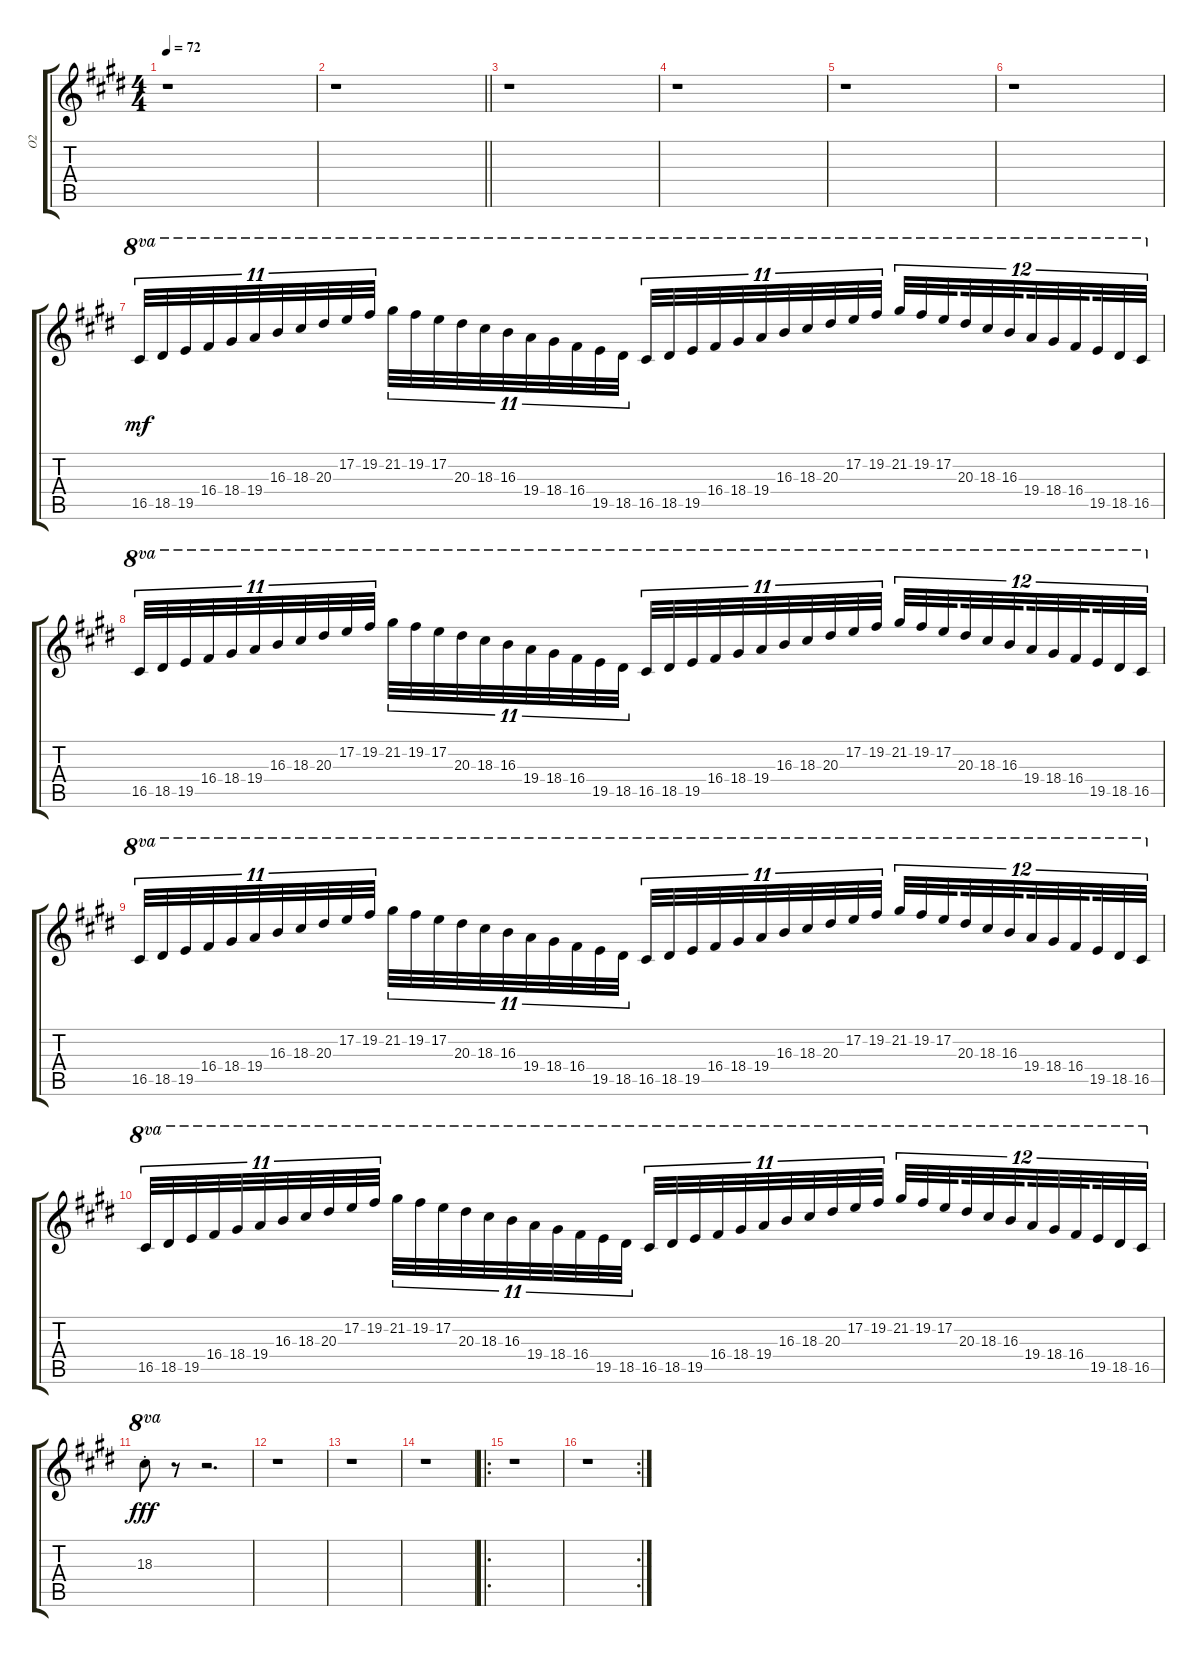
\track ("O2" "O2") {instrument overdrivenguitar}
\staff {score tabs}
\tuning (E4 B3 G3 D3 A2 E2) {hide}
\ts (4 4)
\tempo 72
\clef g2
\ks c#minor
r.1{dy mf} |
\barLineRight lightlight
r.1 |
r.1 |
r.1 |
r.1 |
r.1 |
16.5.32{tu (11 8) ot 8va} 18.5.32{tu (11 8) ot 8va} 19.5.32{tu (11 8) ot 8va} 16.4.32{tu (11 8) ot 8va} 18.4.32{tu (11 8) ot 8va} 19.4.32{tu (11 8) ot 8va} 16.3.32{tu (11 8) ot 8va} 18.3.32{tu (11 8) ot 8va} 20.3.32{tu (11 8) ot 8va} 17.2.32{tu (11 8) ot 8va} 19.2.32{tu (11 8) ot 8va beam splitsecondary} 21.2.32{tu (11 8) ot 8va} 19.2.32{tu (11 8) ot 8va} 17.2.32{tu (11 8) ot 8va} 20.3.32{tu (11 8) ot 8va} 18.3.32{tu (11 8) ot 8va} 16.3.32{tu (11 8) ot 8va} 19.4.32{tu (11 8) ot 8va} 18.4.32{tu (11 8) ot 8va} 16.4.32{tu (11 8) ot 8va} 19.5.32{tu (11 8) ot 8va} 18.5.32{tu (11 8) ot 8va beam splitsecondary} 16.5.32{tu (11 8) ot 8va} 18.5.32{tu (11 8) ot 8va} 19.5.32{tu (11 8) ot 8va} 16.4.32{tu (11 8) ot 8va} 18.4.32{tu (11 8) ot 8va} 19.4.32{tu (11 8) ot 8va} 16.3.32{tu (11 8) ot 8va} 18.3.32{tu (11 8) ot 8va} 20.3.32{tu (11 8) ot 8va} 17.2.32{tu (11 8) ot 8va} 19.2.32{tu (11 8) ot 8va} 21.2.32{tu (12 8) ot 8va} 19.2.32{tu (12 8) ot 8va} 17.2.32{tu (12 8) ot 8va beam splitsecondary} 20.3.32{tu (12 8) ot 8va} 18.3.32{tu (12 8) ot 8va} 16.3.32{tu (12 8) ot 8va beam splitsecondary} 19.4.32{tu (12 8) ot 8va} 18.4.32{tu (12 8) ot 8va} 16.4.32{tu (12 8) ot 8va beam splitsecondary} 19.5.32{tu (12 8) ot 8va} 18.5.32{tu (12 8) ot 8va} 16.5.32{tu (12 8) ot 8va} |
16.5.32{tu (11 8) ot 8va} 18.5.32{tu (11 8) ot 8va} 19.5.32{tu (11 8) ot 8va} 16.4.32{tu (11 8) ot 8va} 18.4.32{tu (11 8) ot 8va} 19.4.32{tu (11 8) ot 8va} 16.3.32{tu (11 8) ot 8va} 18.3.32{tu (11 8) ot 8va} 20.3.32{tu (11 8) ot 8va} 17.2.32{tu (11 8) ot 8va} 19.2.32{tu (11 8) ot 8va beam splitsecondary} 21.2.32{tu (11 8) ot 8va} 19.2.32{tu (11 8) ot 8va} 17.2.32{tu (11 8) ot 8va} 20.3.32{tu (11 8) ot 8va} 18.3.32{tu (11 8) ot 8va} 16.3.32{tu (11 8) ot 8va} 19.4.32{tu (11 8) ot 8va} 18.4.32{tu (11 8) ot 8va} 16.4.32{tu (11 8) ot 8va} 19.5.32{tu (11 8) ot 8va} 18.5.32{tu (11 8) ot 8va beam splitsecondary} 16.5.32{tu (11 8) ot 8va} 18.5.32{tu (11 8) ot 8va} 19.5.32{tu (11 8) ot 8va} 16.4.32{tu (11 8) ot 8va} 18.4.32{tu (11 8) ot 8va} 19.4.32{tu (11 8) ot 8va} 16.3.32{tu (11 8) ot 8va} 18.3.32{tu (11 8) ot 8va} 20.3.32{tu (11 8) ot 8va} 17.2.32{tu (11 8) ot 8va} 19.2.32{tu (11 8) ot 8va} 21.2.32{tu (12 8) ot 8va} 19.2.32{tu (12 8) ot 8va} 17.2.32{tu (12 8) ot 8va beam splitsecondary} 20.3.32{tu (12 8) ot 8va} 18.3.32{tu (12 8) ot 8va} 16.3.32{tu (12 8) ot 8va beam splitsecondary} 19.4.32{tu (12 8) ot 8va} 18.4.32{tu (12 8) ot 8va} 16.4.32{tu (12 8) ot 8va beam splitsecondary} 19.5.32{tu (12 8) ot 8va} 18.5.32{tu (12 8) ot 8va} 16.5.32{tu (12 8) ot 8va} |
16.5.32{tu (11 8) ot 8va} 18.5.32{tu (11 8) ot 8va} 19.5.32{tu (11 8) ot 8va} 16.4.32{tu (11 8) ot 8va} 18.4.32{tu (11 8) ot 8va} 19.4.32{tu (11 8) ot 8va} 16.3.32{tu (11 8) ot 8va} 18.3.32{tu (11 8) ot 8va} 20.3.32{tu (11 8) ot 8va} 17.2.32{tu (11 8) ot 8va} 19.2.32{tu (11 8) ot 8va beam splitsecondary} 21.2.32{tu (11 8) ot 8va} 19.2.32{tu (11 8) ot 8va} 17.2.32{tu (11 8) ot 8va} 20.3.32{tu (11 8) ot 8va} 18.3.32{tu (11 8) ot 8va} 16.3.32{tu (11 8) ot 8va} 19.4.32{tu (11 8) ot 8va} 18.4.32{tu (11 8) ot 8va} 16.4.32{tu (11 8) ot 8va} 19.5.32{tu (11 8) ot 8va} 18.5.32{tu (11 8) ot 8va beam splitsecondary} 16.5.32{tu (11 8) ot 8va} 18.5.32{tu (11 8) ot 8va} 19.5.32{tu (11 8) ot 8va} 16.4.32{tu (11 8) ot 8va} 18.4.32{tu (11 8) ot 8va} 19.4.32{tu (11 8) ot 8va} 16.3.32{tu (11 8) ot 8va} 18.3.32{tu (11 8) ot 8va} 20.3.32{tu (11 8) ot 8va} 17.2.32{tu (11 8) ot 8va} 19.2.32{tu (11 8) ot 8va} 21.2.32{tu (12 8) ot 8va} 19.2.32{tu (12 8) ot 8va} 17.2.32{tu (12 8) ot 8va beam splitsecondary} 20.3.32{tu (12 8) ot 8va} 18.3.32{tu (12 8) ot 8va} 16.3.32{tu (12 8) ot 8va beam splitsecondary} 19.4.32{tu (12 8) ot 8va} 18.4.32{tu (12 8) ot 8va} 16.4.32{tu (12 8) ot 8va beam splitsecondary} 19.5.32{tu (12 8) ot 8va} 18.5.32{tu (12 8) ot 8va} 16.5.32{tu (12 8) ot 8va} |
16.5.32{tu (11 8) ot 8va} 18.5.32{tu (11 8) ot 8va} 19.5.32{tu (11 8) ot 8va} 16.4.32{tu (11 8) ot 8va} 18.4.32{tu (11 8) ot 8va} 19.4.32{tu (11 8) ot 8va} 16.3.32{tu (11 8) ot 8va} 18.3.32{tu (11 8) ot 8va} 20.3.32{tu (11 8) ot 8va} 17.2.32{tu (11 8) ot 8va} 19.2.32{tu (11 8) ot 8va beam splitsecondary} 21.2.32{tu (11 8) ot 8va} 19.2.32{tu (11 8) ot 8va} 17.2.32{tu (11 8) ot 8va} 20.3.32{tu (11 8) ot 8va} 18.3.32{tu (11 8) ot 8va} 16.3.32{tu (11 8) ot 8va} 19.4.32{tu (11 8) ot 8va} 18.4.32{tu (11 8) ot 8va} 16.4.32{tu (11 8) ot 8va} 19.5.32{tu (11 8) ot 8va} 18.5.32{tu (11 8) ot 8va beam splitsecondary} 16.5.32{tu (11 8) ot 8va} 18.5.32{tu (11 8) ot 8va} 19.5.32{tu (11 8) ot 8va} 16.4.32{tu (11 8) ot 8va} 18.4.32{tu (11 8) ot 8va} 19.4.32{tu (11 8) ot 8va} 16.3.32{tu (11 8) ot 8va} 18.3.32{tu (11 8) ot 8va} 20.3.32{tu (11 8) ot 8va} 17.2.32{tu (11 8) ot 8va} 19.2.32{tu (11 8) ot 8va} 21.2.32{tu (12 8) ot 8va} 19.2.32{tu (12 8) ot 8va} 17.2.32{tu (12 8) ot 8va beam splitsecondary} 20.3.32{tu (12 8) ot 8va} 18.3.32{tu (12 8) ot 8va} 16.3.32{tu (12 8) ot 8va beam splitsecondary} 19.4.32{tu (12 8) ot 8va} 18.4.32{tu (12 8) ot 8va} 16.4.32{tu (12 8) ot 8va beam splitsecondary} 19.5.32{tu (12 8) ot 8va} 18.5.32{tu (12 8) ot 8va} 16.5.32{tu (12 8) ot 8va} |
\ks e
18.3{st}.8{ot 8va dy fff} r.8 r.2{d} |
\ks c#minor
r.1 |
r.1 |
r.1 |
\ro
r.1 |
\rc 2
r.1
